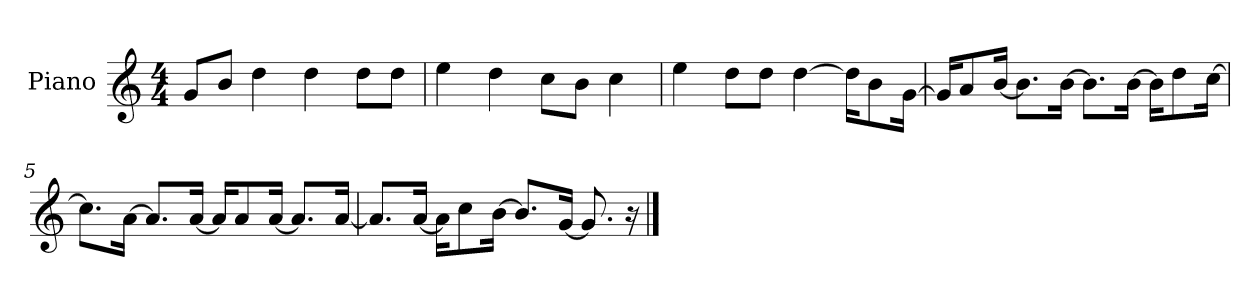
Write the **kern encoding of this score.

**kern
*part1
*staff1
*I"Piano
*I'P-no
*clefG2
*k[]
*M4/4
*MM90
=1
8g/L
8b/J
4dd\
4dd\
8dd\L
8dd\J
=2
4ee\
4dd\
8cc\L
8b\J
4cc\
=3
4ee\
8dd\L
8dd\J
[4dd\
16dd\KL]
8b\
[16g\Jk
=4
16g/KL]
8a/
[16b/Jk
8.b\L]
[16b\Jk
8.b\L]
[16b\Jk
16b\KL]
8dd\
[16cc\Jk
=5
8.cc\L]
[16a\Jk
8.a/L]
[16a/Jk
16a/KL]
8a/
[16a/Jk
8.a/L]
[16a/Jk
!!LO:LB:g=z
=6
8.a/L]
[16a/Jk
16a\KL]
8cc\
[16b\Jk
8.b/L]
[16g/Jk
8.g/]
16r
==
*-
